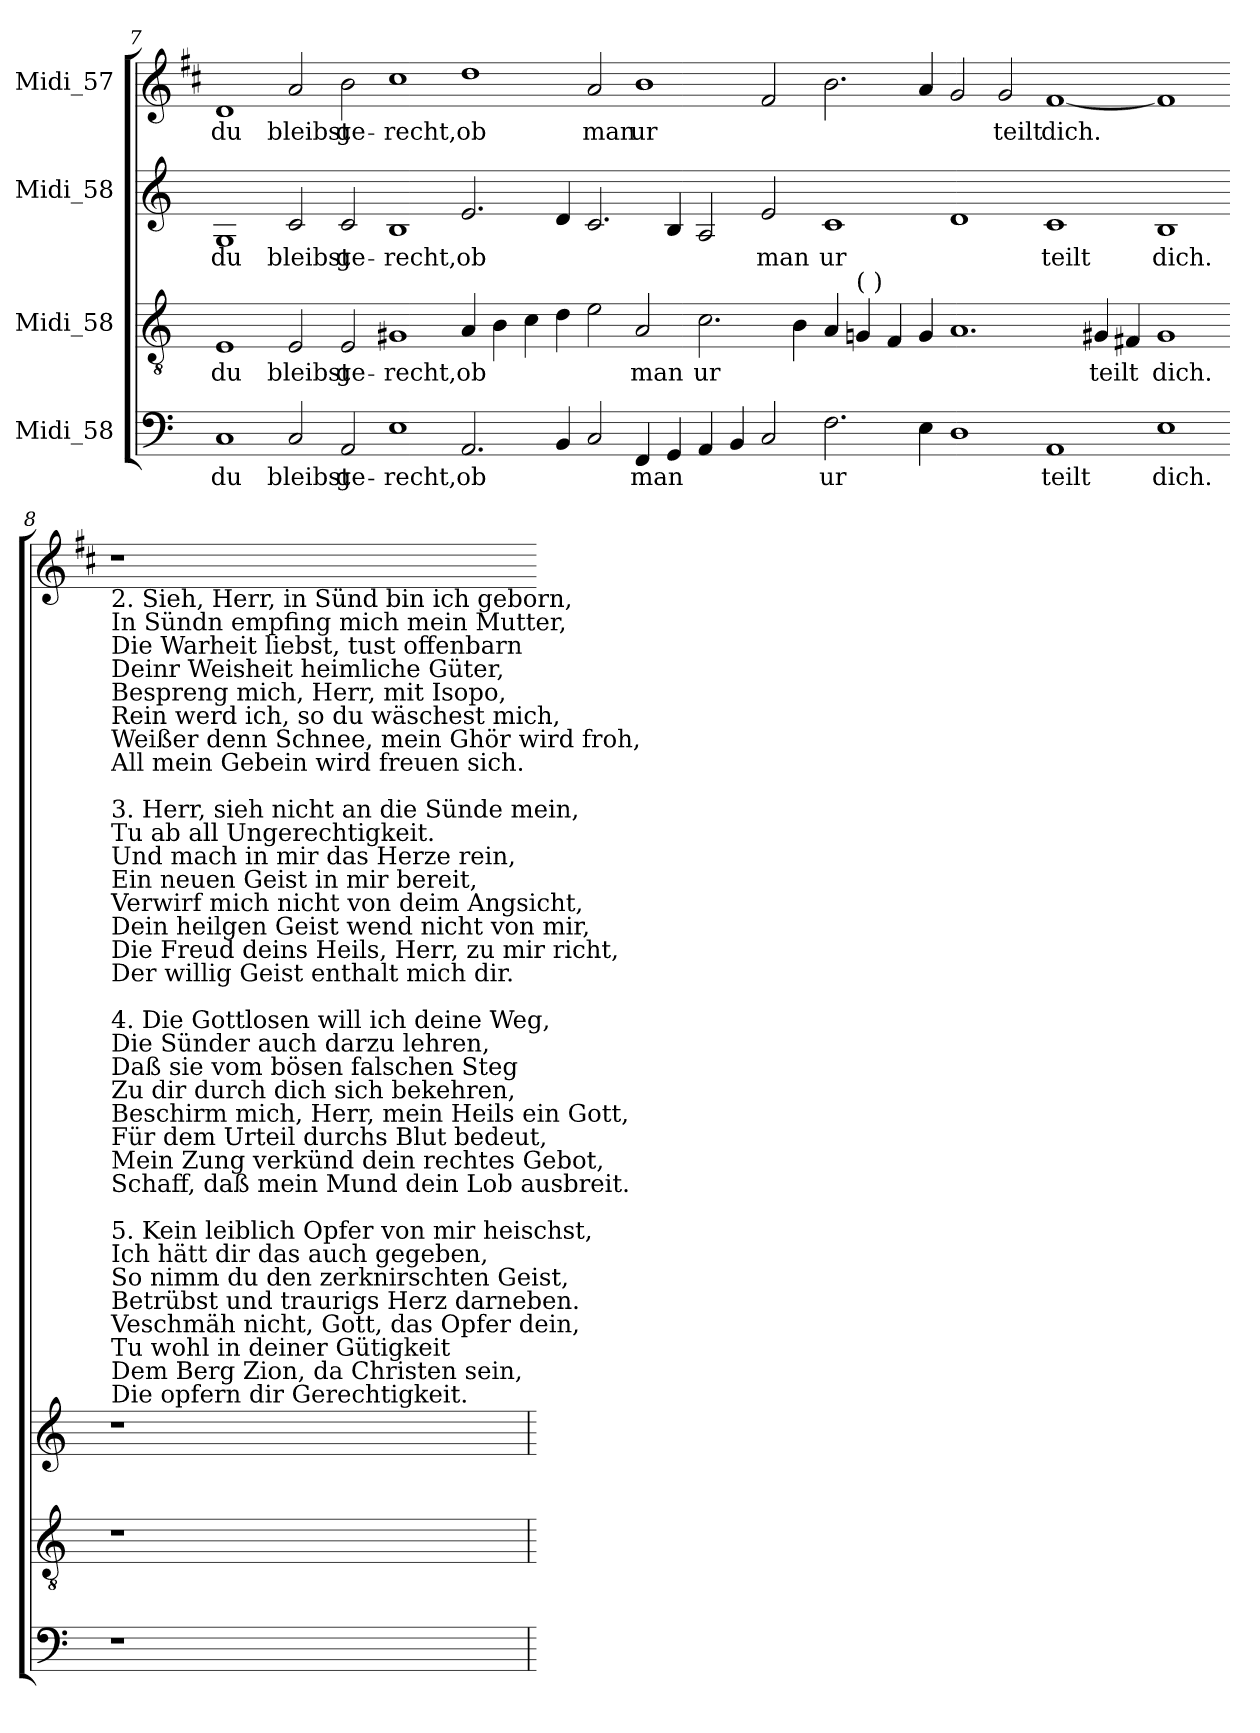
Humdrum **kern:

**kern	**text	**kern	**text	**kern	**text	**kern	**text
*part4	*part4	*part3	*part3	*part2	*part2	*part1	*part1
*staff4	*staff4	*staff3	*staff3	*staff2	*staff2	*staff1	*staff1
*I"Midi_58	*	*I"Midi_58	*	*I"Midi_58	*	*I"Midi_57	*
*clefF4	*	*clefGv2	*	*clefG2	*	*clefG2	*
*	*	*	*	*	*	*ITrd1c2	*
*k[]	*	*k[]	*	*k[]	*	*k[]	*
*C:	*	*C:	*	*C:	*	*C:	*
=7	=7	=7	=7	=7	=7	=7	=7
!	!LO:LY:b	!	!LO:LY:b	!	!LO:LY:b	!	!LO:LY:b
1C	du	1E	du	1G	du	1c	du
!	!LO:LY:b	!	!LO:LY:b	!	!LO:LY:b	!	!LO:LY:b
2C	bleibst	2E	bleibst	2c	bleibst	2g	bleibst
!	!LO:LY:b	!	!LO:LY:b	!	!LO:LY:b	!	!LO:LY:b
2AA	ge-	2E	ge-	2c	ge-	2a	ge-
!	!LO:LY:b	!	!LO:LY:b	!	!LO:LY:b	!	!LO:LY:b
1E	-recht,	1G#X	-recht,	1B	-recht,	1b	-recht,
!	!LO:LY:b	!	!LO:LY:b	!	!LO:LY:b	!	!LO:LY:b
2.AA	ob	4A	ob	2.e	ob	1cc	ob
.	.	4B	.	.	.	.	.
.	.	4c	.	.	.	.	.
4BB	.	4d	.	4d	.	.	.
!	!	!	!	!	!	!	!LO:LY:b
2C	.	2e	.	2.c	.	2g	man
!	!LO:LY:b	!	!LO:LY:b	!	!	!	!LO:LY:b
4FF	man	2A	man	.	.	1a	ur
4GG	.	.	.	4B	.	.	.
!	!	!	!LO:LY:b	!	!	!	!
4AA	.	2.c	ur	2A	.	.	.
4BB	.	.	.	.	.	.	.
!	!	!	!	!	!LO:LY:b	!	!
2C	.	.	.	2e	man	2e	.
.	.	4B	.	.	.	.	.
!	!LO:LY:b	!	!	!	!LO:LY:b	!	!
2.F	ur	4A	.	1c	ur	2.a	.
!	!	!LO:TX:a:t=(  )	!	!	!	!	!
.	.	4G	.	.	.	.	.
.	.	4F	.	.	.	.	.
4E	.	4G	.	.	.	4g	.
1D	.	1.A	.	1d	.	2f	.
!	!	!	!	!	!	!	!LO:LY:b
.	.	.	.	.	.	2f	teilt
!	!LO:LY:b	!	!	!	!LO:LY:b	!	!LO:LY:b
1AA	teilt	.	.	1c	teilt	[1e	dich.
!	!	!	!LO:LY:b	!	!	!	!
.	.	4G#X	teilt	.	.	.	.
.	.	4F#X	.	.	.	.	.
!	!LO:LY:b	!	!LO:LY:b	!	!LO:LY:b	!	!
1E	dich.	1G#	dich.	1B	dich.	1e]	.
!!LO:LB:g=z
=8-	=8-	=8-	=8-	=8-	=8-	=8-	=8-
!	!	!	!	!	!	!LO:TX:b:t=2. Sieh, Herr, in Sünd bin ich geborn,\nIn Sündn empfing mich mein Mutter,\nDie Warheit liebst, tust offenbarn\nDeinr Weisheit heimliche Güter,\nBespreng mich, Herr, mit Isopo,\nRein werd ich, so du wäschest mich,\nWeißer denn Schnee, mein Ghör wird froh,\nAll mein Gebein wird freuen sich.\n\n3. Herr, sieh nicht an die Sünde mein,\nTu ab all Ungerechtigkeit.\nUnd mach in mir das Herze rein,\nEin neuen Geist in mir bereit,\nVerwirf mich nicht von deim Angsicht,\nDein heilgen Geist wend nicht von mir,\nDie Freud deins Heils, Herr, zu mir richt,\nDer willig Geist enthalt mich dir.\n\n4. Die Gottlosen will ich deine Weg,\nDie Sünder auch darzu lehren,\nDaß sie vom bösen falschen Steg\nZu dir durch dich sich bekehren,\nBeschirm mich, Herr, mein Heils ein Gott,\nFür dem Urteil durchs Blut bedeut,\nMein Zung verkünd dein rechtes Gebot,\nSchaff, daß mein Mund dein Lob ausbreit.\n\n5. Kein leiblich Opfer von mir heischst,\nIch hätt dir das auch gegeben,\nSo nimm du den zerknirschten Geist,\nBetrübst und traurigs Herz darneben.\nVeschmäh nicht, Gott, das Opfer dein,\nTu wohl in deiner Gütigkeit\nDem Berg Zion, da Christen sein,\nDie opfern dir Gerechtigkeit.	!
1r	.	1r	.	1r	.	1r	.
=	=-	=	=-	=	=-	=-	=-
*-	*-	*-	*-	*-	*-	*-	*-
